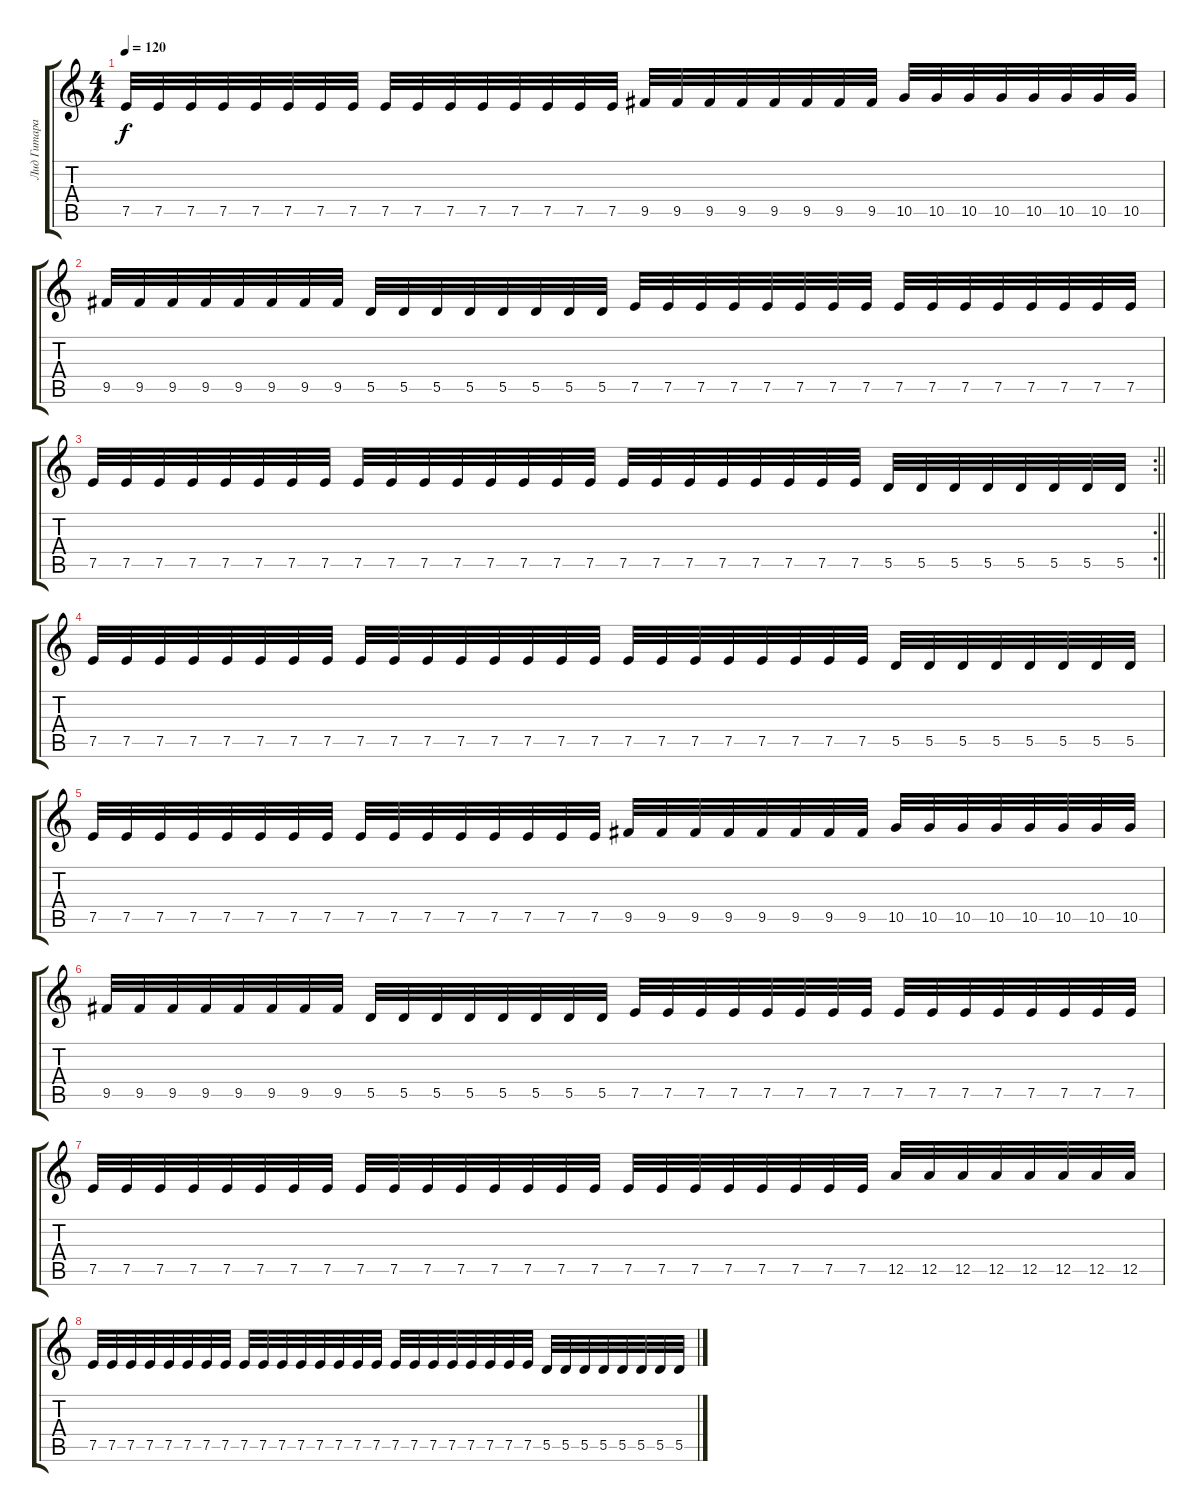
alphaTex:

\track ("Лид Гитара" "Лид Гитара") {instrument overdrivenguitar}
\staff {score tabs}
\tuning (E4 B3 G3 D3 A2 E2) {hide}
\ts (4 4)
\tempo 120
\clef g2
\ks c
7.5.32{dy f} 7.5.32 7.5.32 7.5.32 7.5.32 7.5.32 7.5.32 7.5.32 7.5.32 7.5.32 7.5.32 7.5.32 7.5.32 7.5.32 7.5.32 7.5.32 9.5.32 9.5.32 9.5.32 9.5.32 9.5.32 9.5.32 9.5.32 9.5.32 10.5.32 10.5.32 10.5.32 10.5.32 10.5.32 10.5.32 10.5.32 10.5.32 |
9.5.32 9.5.32 9.5.32 9.5.32 9.5.32 9.5.32 9.5.32 9.5.32 5.5.32 5.5.32 5.5.32 5.5.32 5.5.32 5.5.32 5.5.32 5.5.32 7.5.32 7.5.32 7.5.32 7.5.32 7.5.32 7.5.32 7.5.32 7.5.32 7.5.32 7.5.32 7.5.32 7.5.32 7.5.32 7.5.32 7.5.32 7.5.32 |
\rc 2
\barLineRight lightlight
7.5.32 7.5.32 7.5.32 7.5.32 7.5.32 7.5.32 7.5.32 7.5.32 7.5.32 7.5.32 7.5.32 7.5.32 7.5.32 7.5.32 7.5.32 7.5.32 7.5.32 7.5.32 7.5.32 7.5.32 7.5.32 7.5.32 7.5.32 7.5.32 5.5.32 5.5.32 5.5.32 5.5.32 5.5.32 5.5.32 5.5.32 5.5.32 |
\section ("" "")
7.5.32 7.5.32 7.5.32 7.5.32 7.5.32 7.5.32 7.5.32 7.5.32 7.5.32 7.5.32 7.5.32 7.5.32 7.5.32 7.5.32 7.5.32 7.5.32 7.5.32 7.5.32 7.5.32 7.5.32 7.5.32 7.5.32 7.5.32 7.5.32 5.5.32 5.5.32 5.5.32 5.5.32 5.5.32 5.5.32 5.5.32 5.5.32 |
7.5.32 7.5.32 7.5.32 7.5.32 7.5.32 7.5.32 7.5.32 7.5.32 7.5.32 7.5.32 7.5.32 7.5.32 7.5.32 7.5.32 7.5.32 7.5.32 9.5.32 9.5.32 9.5.32 9.5.32 9.5.32 9.5.32 9.5.32 9.5.32 10.5.32 10.5.32 10.5.32 10.5.32 10.5.32 10.5.32 10.5.32 10.5.32 |
9.5.32 9.5.32 9.5.32 9.5.32 9.5.32 9.5.32 9.5.32 9.5.32 5.5.32 5.5.32 5.5.32 5.5.32 5.5.32 5.5.32 5.5.32 5.5.32 7.5.32 7.5.32 7.5.32 7.5.32 7.5.32 7.5.32 7.5.32 7.5.32 7.5.32 7.5.32 7.5.32 7.5.32 7.5.32 7.5.32 7.5.32 7.5.32 |
7.5.32 7.5.32 7.5.32 7.5.32 7.5.32 7.5.32 7.5.32 7.5.32 7.5.32 7.5.32 7.5.32 7.5.32 7.5.32 7.5.32 7.5.32 7.5.32 7.5.32 7.5.32 7.5.32 7.5.32 7.5.32 7.5.32 7.5.32 7.5.32 12.5.32 12.5.32 12.5.32 12.5.32 12.5.32 12.5.32 12.5.32 12.5.32 |
7.5.32 7.5.32 7.5.32 7.5.32 7.5.32 7.5.32 7.5.32 7.5.32 7.5.32 7.5.32 7.5.32 7.5.32 7.5.32 7.5.32 7.5.32 7.5.32 7.5.32 7.5.32 7.5.32 7.5.32 7.5.32 7.5.32 7.5.32 7.5.32 5.5.32 5.5.32 5.5.32 5.5.32 5.5.32 5.5.32 5.5.32 5.5.32
